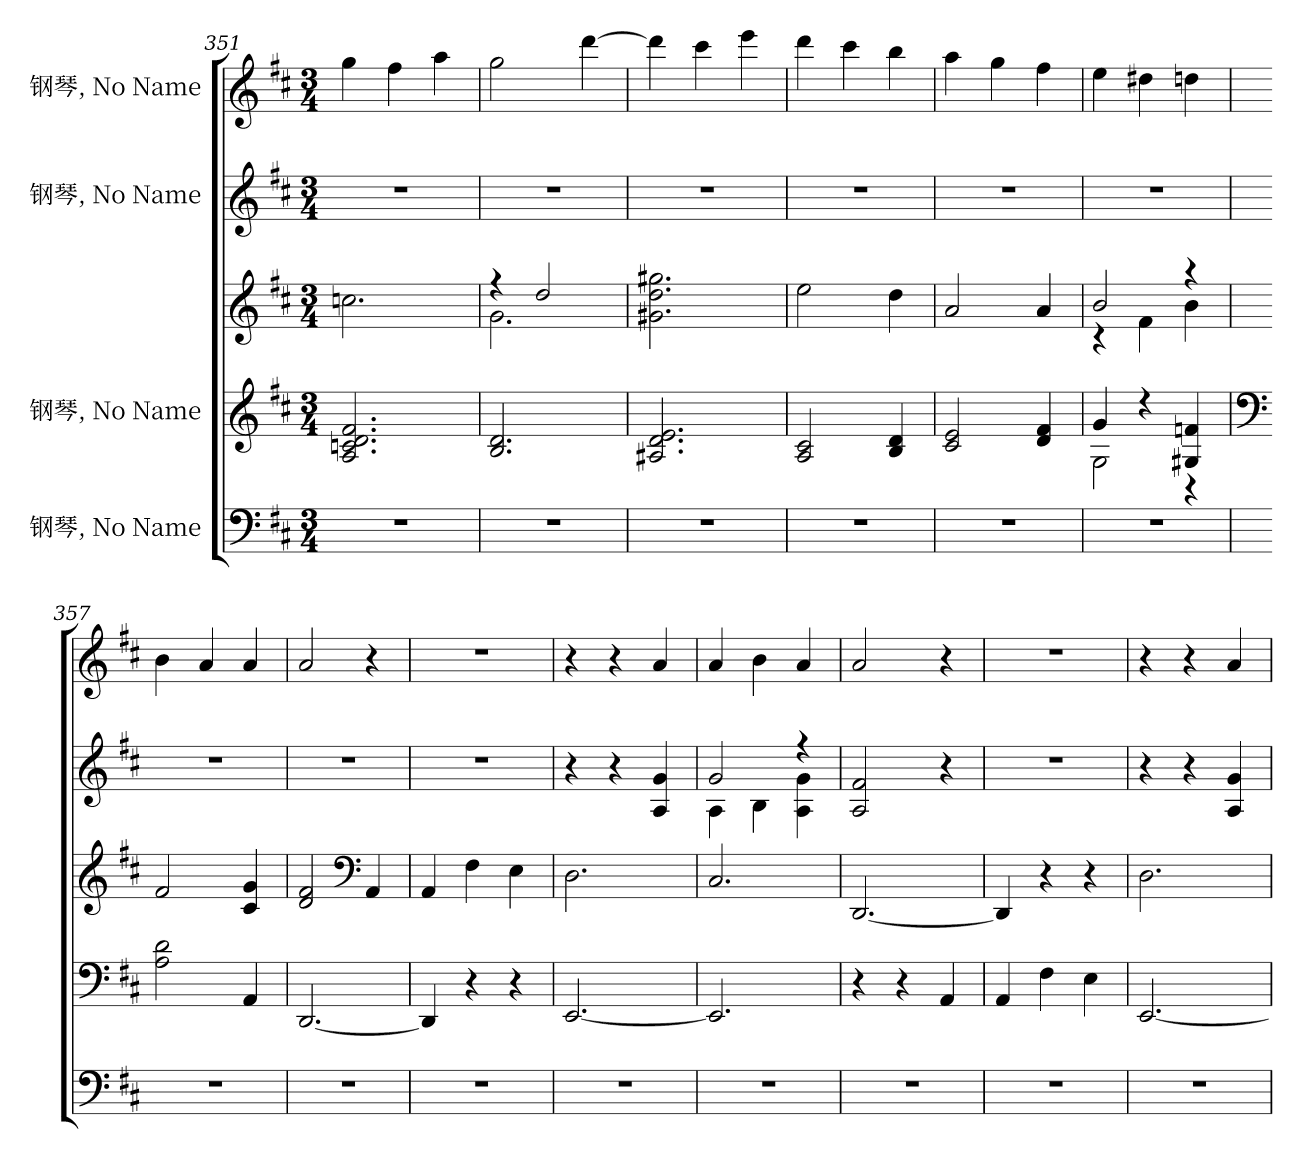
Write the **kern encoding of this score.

**kern	**kern	**kern	**kern	**kern
*part4	*part3	*part3	*part2	*part1
*staff5	*staff4	*staff3	*staff2	*staff1
*I"钢琴, No Name	*I"钢琴, No Name	*	*I"钢琴, No Name	*I"钢琴, No Name
*clefF4	*clefG2	*clefG2	*clefG2	*clefG2
*k[f#c#]	*k[f#c#]	*k[f#c#]	*k[f#c#]	*k[f#c#]
*M3/4	*M3/4	*M3/4	*M3/4	*M3/4
=351	=351	=351	=351	=351
2.r	2.A/ 2.cn/ 2.d/ 2.f#/	2.ccn\	2.r	4gg\
.	.	.	.	4ff#\
.	.	.	.	4aa\
=352	=352	=352	=352	=352
*	*	*^	*	*
2.r	2.B/ 2.d/	4r	2.g\	2.r	2gg\
.	.	2dd/	.	.	.
*	*	*	*	*	*MM190
.	.	.	.	.	[4ddd\
*	*	*v	*v	*	*
=353	=353	=353	=353	=353
2.r	2.A#X/ 2.d/ 2.e/	2.g#X\ 2.dd\ 2.gg#X\	2.r	4ddd\]
.	.	.	.	4ccc#\
.	.	.	.	4eee\
=354	=354	=354	=354	=354
2.r	2A/ 2c#/	2ee\	2.r	4ddd\
.	.	.	.	4ccc#\
.	4B/ 4d/	4dd\	.	4bb\
=355	=355	=355	=355	=355
2.r	2c#/ 2e/	2a/	2.r	4aa\
.	.	.	.	4gg\
.	4d/ 4f#/	4a/	.	4ff#\
=356	=356	=356	=356	=356
*	*^	*^	*	*
2.r	4g/	2G\	2b/	4r	2.r	4ee\
.	4r	.	.	4f#\	.	4dd#X\
.	4G#X/ 4fn/	4r	4r	4b\	.	4ddn\
*	*v	*v	*	*	*	*
*	*	*v	*v	*	*
!!LO:PB:g=z
=357	=357	=357	=357	=357
*	*clefF4	*	*	*
2.r	2A\ 2d\	2f#/	2.r	4b\
.	.	.	.	4a/
.	4AA/	4c#/ 4g/	.	4a/
=358	=358	=358	=358	=358
*	*	*	*	*MM190
2.r	[2.DD/	2d/ 2f#/	2.r	2a/
*	*	*clefF4	*	*
.	.	4AA/	.	4r
=359	=359	=359	=359	=359
2.r	4DD/]	4AA/	2.r	2.r
.	4r	4F#\	.	.
.	4r	4E\	.	.
=360	=360	=360	=360	=360
2.r	[2.EE/	2.D\	4r	4r
.	.	.	4r	4r
.	.	.	4A/ 4g/	4a/
=361	=361	=361	=361	=361
*	*	*	*^	*
2.r	2.EE/]	2.C#/	2g/	4A\	4a/
.	.	.	.	4B\	4b\
.	.	.	4r	4A\ 4g\	4a/
*	*	*	*v	*v	*
=362	=362	=362	=362	=362
2.r	4r	[2.DD/	2A/ 2f#/	2a/
.	4r	.	.	.
.	4AA/	.	4r	4r
=363	=363	=363	=363	=363
2.r	4AA/	4DD/]	2.r	2.r
.	4F#\	4r	.	.
.	4E\	4r	.	.
=364	=364	=364	=364	=364
2.r	[2.EE/	2.D\	4r	4r
.	.	.	4r	4r
.	.	.	4A/ 4g/	4a/
=	=	=	=	=
*-	*-	*-	*-	*-
